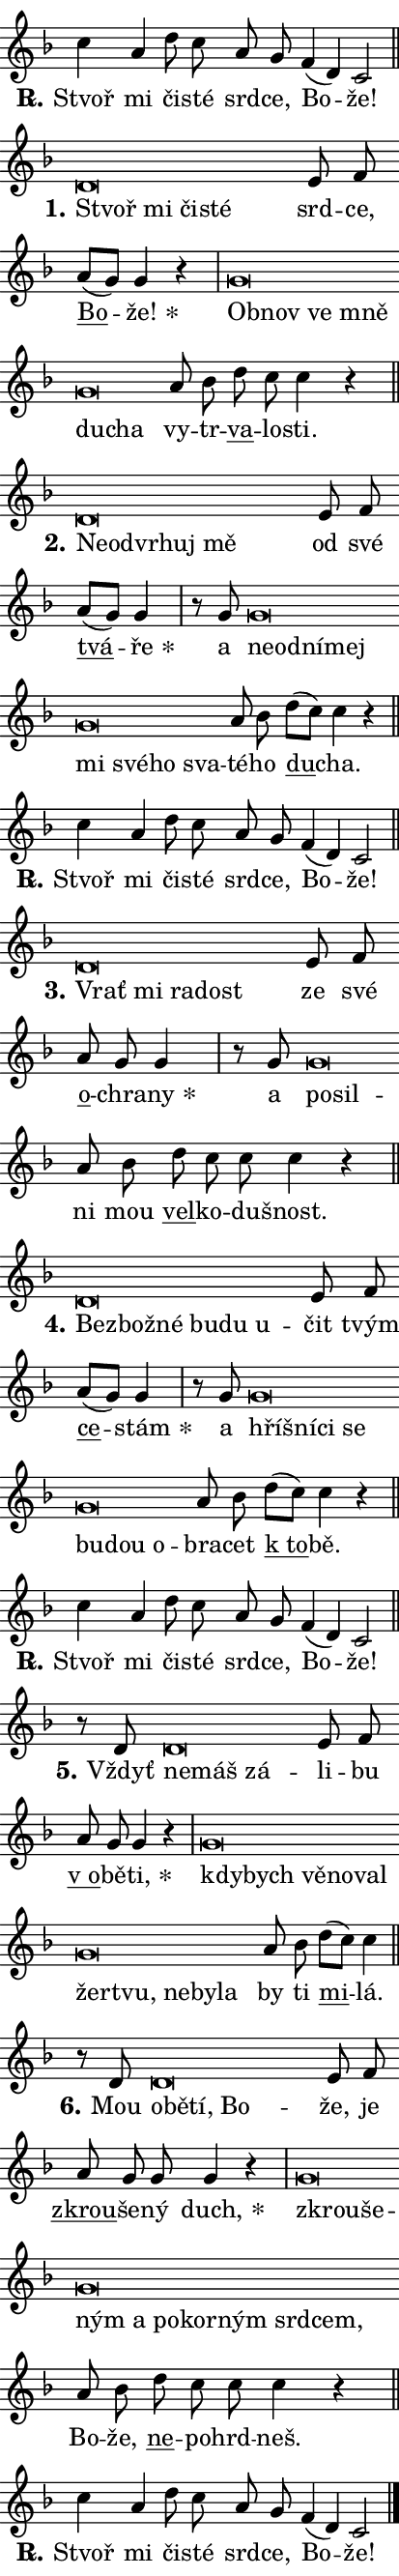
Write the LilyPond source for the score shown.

\version "2.22.1"
\header { tagline = "" }
\paper {
  indent = 0\cm
  top-margin = 0\cm
  right-margin = 0\cm
  bottom-margin = 0\cm
  left-margin = 0\cm
  paper-width = 7\cm
  page-breaking = #ly:one-page-breaking
  system-system-spacing.basic-distance = #11
  score-system-spacing.basic-distance = #11.3
  ragged-last = ##f
}


%% Author: Thomas Morley
%% https://lists.gnu.org/archive/html/lilypond-user/2020-05/msg00002.html
#(define (line-position grob)
"Returns position of @var[grob} in current system:
   @code{'start}, if at first time-step
   @code{'end}, if at last time-step
   @code{'middle} otherwise
"
  (let* ((col (ly:item-get-column grob))
         (ln (ly:grob-object col 'left-neighbor))
         (rn (ly:grob-object col 'right-neighbor))
         (col-to-check-left (if (ly:grob? ln) ln col))
         (col-to-check-right (if (ly:grob? rn) rn col))
         (break-dir-left
           (and
             (ly:grob-property col-to-check-left 'non-musical #f)
             (ly:item-break-dir col-to-check-left)))
         (break-dir-right
           (and
             (ly:grob-property col-to-check-right 'non-musical #f)
             (ly:item-break-dir col-to-check-right))))
        (cond ((eqv? 1 break-dir-left) 'start)
              ((eqv? -1 break-dir-right) 'end)
              (else 'middle))))

#(define (tranparent-at-line-position vctor)
  (lambda (grob)
  "Relying on @code{line-position} select the relevant enry from @var{vctor}.
Used to determine transparency,"
    (case (line-position grob)
      ((end) (not (vector-ref vctor 0)))
      ((middle) (not (vector-ref vctor 1)))
      ((start) (not (vector-ref vctor 2))))))

noteHeadBreakVisibility =
#(define-music-function (break-visibility)(vector?)
"Makes @code{NoteHead}s transparent relying on @var{break-visibility}"
#{
  \override NoteHead.transparent =
    #(tranparent-at-line-position break-visibility)
#})

#(define delete-ledgers-for-transparent-note-heads
  (lambda (grob)
    "Reads whether a @code{NoteHead} is transparent.
If so this @code{NoteHead} is removed from @code{'note-heads} from
@var{grob}, which is supposed to be @code{LedgerLineSpanner}.
As a result ledgers are not printed for this @code{NoteHead}"
    (let* ((nhds-array (ly:grob-object grob 'note-heads))
           (nhds-list
             (if (ly:grob-array? nhds-array)
                 (ly:grob-array->list nhds-array)
                 '()))
           ;; Relies on the transparent-property being done before
           ;; Staff.LedgerLineSpanner.after-line-breaking is executed.
           ;; This is fragile ...
           (to-keep
             (remove
               (lambda (nhd)
                 (ly:grob-property nhd 'transparent #f))
               nhds-list)))
      ;; TODO find a better method to iterate over grob-arrays, similiar
      ;; to filter/remove etc for lists
      ;; For now rebuilt from scratch
      (set! (ly:grob-object grob 'note-heads)  '())
      (for-each
        (lambda (nhd)
          (ly:pointer-group-interface::add-grob grob 'note-heads nhd))
        to-keep))))

hideNotes = {
  \noteHeadBreakVisibility #begin-of-line-visible
}
unHideNotes = {
  \noteHeadBreakVisibility #all-visible
}

% work-around for resetting accidentals
% https://lilypond.org/doc/v2.23/Documentation/notation/displaying-rhythms#unmetered-music
cadenzaMeasure = {
  \cadenzaOff
  \partial 1024 s1024
  \cadenzaOn
}

#(define-markup-command (accent layout props text) (markup?)
  "Underline accented syllable"
  (interpret-markup layout props
    #{\markup \override #'(offset . 4.3) \underline { #text }#}))

responsum = \markup \concat {
  "R" \hspace #-1.05 \path #0.1 #'((moveto 0 0.07) (lineto 0.9 0.8)) \hspace #0.05 "."
}

\layout {
    \context {
        \Staff
        \remove "Time_signature_engraver"
        \override LedgerLineSpanner.after-line-breaking = #delete-ledgers-for-transparent-note-heads
    }
    \context {
        \Voice {
            \override NoteHead.output-attributes = #'((class . "notehead"))
            \override Hairpin.height = #0.55
        }
    }
    \context {
        \Lyrics {
            \override StanzaNumber.output-attributes = #'((class . "stanzanumber"))
            \override LyricSpace.minimum-distance = #0.9
            \override LyricText.font-name = #"TeX Gyre Schola"
            \override LyricText.font-size = 1
            \override StanzaNumber.font-name = #"TeX Gyre Schola Bold"
            \override StanzaNumber.font-size = 1
        }
    }
}

% magnetic-lyrics.ily
%
%   written by
%     Jean Abou Samra <jean@abou-samra.fr>
%     Werner Lemberg <wl@gnu.org>
%
%   adapted by
%     Jiri Hon <jiri.hon@gmail.com>
%
% Version 2022-Apr-15

% https://www.mail-archive.com/lilypond-user@gnu.org/msg149350.html

#(define (Left_hyphen_pointer_engraver context)
   "Collect syllable-hyphen-syllable occurrences in lyrics and store
them in properties.  This engraver only looks to the left.  For
example, if the lyrics input is @code{foo -- bar}, it does the
following.

@itemize @bullet
@item
Set the @code{text} property of the @code{LyricHyphen} grob between
@q{foo} and @q{bar} to @code{foo}.

@item
Set the @code{left-hyphen} property of the @code{LyricText} grob with
text @q{foo} to the @code{LyricHyphen} grob between @q{foo} and
@q{bar}.
@end itemize

Use this auxiliary engraver in combination with the
@code{lyric-@/text::@/apply-@/magnetic-@/offset!} hook."
   (let ((hyphen #f)
         (text #f))
     (make-engraver
      (acknowledgers
       ((lyric-syllable-interface engraver grob source-engraver)
        (set! text grob)))
      (end-acknowledgers
       ((lyric-hyphen-interface engraver grob source-engraver)
        ;(when (not (grob::has-interface grob 'lyric-space-interface))
          (set! hyphen grob)));)
      ((stop-translation-timestep engraver)
       (when (and text hyphen)
         (ly:grob-set-object! text 'left-hyphen hyphen))
       (set! text #f)
       (set! hyphen #f)))))

#(define (lyric-text::apply-magnetic-offset! grob)
   "If the space between two syllables is less than the value in
property @code{LyricText@/.details@/.squash-threshold}, move the right
syllable to the left so that it gets concatenated with the left
syllable.

Use this function as a hook for
@code{LyricText@/.after-@/line-@/breaking} if the
@code{Left_@/hyphen_@/pointer_@/engraver} is active."
   (let ((hyphen (ly:grob-object grob 'left-hyphen #f)))
     (when hyphen
       (let ((left-text (ly:spanner-bound hyphen LEFT)))
         (when (grob::has-interface left-text 'lyric-syllable-interface)
           (let* ((common (ly:grob-common-refpoint grob left-text X))
                  (this-x-ext (ly:grob-extent grob common X))
                  (left-x-ext
                   (begin
                     ;; Trigger magnetism for left-text.
                     (ly:grob-property left-text 'after-line-breaking)
                     (ly:grob-extent left-text common X)))
                  ;; `delta` is the gap width between two syllables.
                  (delta (- (interval-start this-x-ext)
                            (interval-end left-x-ext)))
                  (details (ly:grob-property grob 'details))
                  (threshold (assoc-get 'squash-threshold details 0.2)))
             (when (< delta threshold)
               (let* (;; We have to manipulate the input text so that
                      ;; ligatures crossing syllable boundaries are not
                      ;; disabled.  For languages based on the Latin
                      ;; script this is essentially a beautification.
                      ;; However, for non-Western scripts it can be a
                      ;; necessity.
                      (lt (ly:grob-property left-text 'text))
                      (rt (ly:grob-property grob 'text))
                      (is-space (grob::has-interface hyphen 'lyric-space-interface))
                      (space (if is-space " " ""))
                      (space-markup (grob-interpret-markup grob " "))
                      (space-size (interval-length (ly:stencil-extent space-markup X)))
                      (extra-delta (if is-space space-size 0))
                      ;; Append new syllable.
                      (ltrt-space (if (and (string? lt) (string? rt))
                                (string-append lt space rt)
                                (make-concat-markup (list lt space rt))))
                      ;; Right-align `ltrt` to the right side.
                      (ltrt-space-markup (grob-interpret-markup
                               grob
                               (make-translate-markup
                                (cons (interval-length this-x-ext) 0)
                                (make-right-align-markup ltrt-space)))))
                 (begin
                   ;; Don't print `left-text`.
                   (ly:grob-set-property! left-text 'stencil #f)
                   ;; Set text and stencil (which holds all collected
                   ;; syllables so far) and shift it to the left.
                   (ly:grob-set-property! grob 'text ltrt-space)
                   (ly:grob-set-property! grob 'stencil ltrt-space-markup)
                   (ly:grob-translate-axis! grob (- (- delta extra-delta)) X))))))))))


#(define (lyric-hyphen::displace-bounds-first grob)
   ;; Make very sure this callback isn't triggered too early.
   (let ((left (ly:spanner-bound grob LEFT))
         (right (ly:spanner-bound grob RIGHT)))
     (ly:grob-property left 'after-line-breaking)
     (ly:grob-property right 'after-line-breaking)
     (ly:lyric-hyphen::print grob)))

squashThreshold = #0.4

\layout {
  \context {
    \Lyrics
    \consists #Left_hyphen_pointer_engraver
    \override LyricText.after-line-breaking =
      #lyric-text::apply-magnetic-offset!
    \override LyricHyphen.stencil = #lyric-hyphen::displace-bounds-first
    \override LyricText.details.squash-threshold = \squashThreshold
    \override LyricHyphen.minimum-distance = 0
    \override LyricHyphen.minimum-length = \squashThreshold
  }
}

squash = \override LyricText.details.squash-threshold = 9999
unSquash = \override LyricText.details.squash-threshold = \squashThreshold

left = \override LyricText.self-alignment-X = #LEFT
unLeft = \revert LyricText.self-alignment-X

starOffset = #(lambda (grob) 
                (let ((x_offset (ly:self-alignment-interface::aligned-on-x-parent grob)))
                  (if (= x_offset 0) 0 (+ x_offset 1.2))))

star = #(define-music-function (syllable)(string?)
"Append star separator at the end of a syllable"
#{
  \once \override LyricText.X-offset = #starOffset
  \lyricmode { \markup {
    #syllable
    \override #'((font-name . "TeX Gyre Schola Bold")) \hspace #0.2 \lower #0.65 \larger "*"
  } }
#})

starAccent = #(define-music-function (syllable)(string?)
"Append star separator at the end of a syllable and make accent"
#{
  \once \override LyricText.X-offset = #starOffset
  \lyricmode { \markup {
    \accent #syllable
    \override #'((font-name . "TeX Gyre Schola Bold")) \hspace #0.2 \lower #0.65 \larger "*"
  } }
#})

breath = #(define-music-function (syllable)(string?)
"Append breathing indicator at the end of a syllable"
#{
  \lyricmode { \markup { #syllable "+" } }
#})

optionalBreath = #(define-music-function (syllable)(string?)
"Append optional breathing indicator at the end of a syllable"
#{
  \lyricmode { \markup { #syllable "(+)" } }
#})


\score {
    <<
        \new Voice = "melody" { \cadenzaOn \key f \major \relative { c''4 a d8 c a g \bar "" f4( d) c2 \cadenzaMeasure \bar "||" \break } }
        \new Lyrics \lyricsto "melody" { \lyricmode { \set stanza = \responsum
Stvoř mi či -- sté srd -- ce, Bo -- že! } }
    >>
    \layout {}
}

\score {
    <<
        \new Voice = "melody" { \cadenzaOn \key f \major \relative { d'\breve*1/16 \hideNotes \breve*1/16 \bar "" \breve*1/16 \breve*1/16 \bar "" \unHideNotes e8 f \bar "" a[( g)] g4 r \cadenzaMeasure \bar "|" g\breve*1/16 \hideNotes \breve*1/16 \bar "" \breve*1/16 \bar "" \breve*1/16 \bar "" \breve*1/16 \breve*1/16 \bar "" \unHideNotes a8 bes \bar "" d c c4 r \cadenzaMeasure \bar "||" \break } }
        \new Lyrics \lyricsto "melody" { \lyricmode { \set stanza = "1."
\left Stvoř \squash mi či -- sté \unLeft \unSquash srd -- ce, \markup \accent Bo -- \star že! \left Ob -- \squash nov ve mně du -- cha \unLeft \unSquash vy -- tr -- \markup \accent va -- lo -- sti. } }
    >>
    \layout {}
}

\score {
    <<
        \new Voice = "melody" { \cadenzaOn \key f \major \relative { d'\breve*1/16 \hideNotes \breve*1/16 \bar "" \breve*1/16 \bar "" \breve*1/16 \breve*1/16 \bar "" \unHideNotes e8 f \bar "" a[( g)] g4 \cadenzaMeasure \bar "|" r8 g g\breve*1/16 \hideNotes \breve*1/16 \bar "" \breve*1/16 \bar "" \breve*1/16 \bar "" \breve*1/16 \bar "" \breve*1/16 \bar "" \breve*1/16 \breve*1/16 \bar "" \unHideNotes a8 bes \bar "" d[( c)] c4 r \cadenzaMeasure \bar "||" \break } }
        \new Lyrics \lyricsto "melody" { \lyricmode { \set stanza = "2."
\left Ne -- \squash od -- vr -- huj mě \unLeft \unSquash od své \markup \accent tvá -- \star ře a \left ne -- \squash od -- ní -- mej mi své -- ho sva -- \unLeft \unSquash té -- ho \markup \accent du -- cha. } }
    >>
    \layout {}
}

\score {
    <<
        \new Voice = "melody" { \cadenzaOn \key f \major \relative { c''4 a d8 c a g \bar "" f4( d) c2 \cadenzaMeasure \bar "||" \break } }
        \new Lyrics \lyricsto "melody" { \lyricmode { \set stanza = \responsum
Stvoř mi či -- sté srd -- ce, Bo -- že! } }
    >>
    \layout {}
}

\score {
    <<
        \new Voice = "melody" { \cadenzaOn \key f \major \relative { d'\breve*1/16 \hideNotes \breve*1/16 \bar "" \breve*1/16 \breve*1/16 \bar "" \unHideNotes e8 f \bar "" a g g4 \cadenzaMeasure \bar "|" r8 g g\breve*1/16 \hideNotes \breve*1/16 \bar "" \unHideNotes a8 bes \bar "" d c c c4 r \cadenzaMeasure \bar "||" \break } }
        \new Lyrics \lyricsto "melody" { \lyricmode { \set stanza = "3."
\left Vrať \squash mi ra -- dost \unLeft \unSquash ze své \markup \accent o -- chra -- \star ny a \left po -- \squash sil -- \unLeft \unSquash ni mou \markup \accent vel -- ko -- du -- šnost. } }
    >>
    \layout {}
}

\score {
    <<
        \new Voice = "melody" { \cadenzaOn \key f \major \relative { d'\breve*1/16 \hideNotes \breve*1/16 \bar "" \breve*1/16 \bar "" \breve*1/16 \bar "" \breve*1/16 \breve*1/16 \bar "" \unHideNotes e8 f \bar "" a[( g)] g4 \cadenzaMeasure \bar "|" r8 g g\breve*1/16 \hideNotes \breve*1/16 \bar "" \breve*1/16 \bar "" \breve*1/16 \bar "" \breve*1/16 \bar "" \breve*1/16 \breve*1/16 \bar "" \unHideNotes a8 bes \bar "" d[( c)] c4 r \cadenzaMeasure \bar "||" \break } }
        \new Lyrics \lyricsto "melody" { \lyricmode { \set stanza = "4."
\left Bez -- \squash bož -- né bu -- du u -- \unLeft \unSquash čit tvým \markup \accent ce -- \star stám a \left hří -- \squash šní -- ci se bu -- dou o -- \unLeft \unSquash bra -- cet \markup \accent "k to" -- bě. } }
    >>
    \layout {}
}

\score {
    <<
        \new Voice = "melody" { \cadenzaOn \key f \major \relative { c''4 a d8 c a g \bar "" f4( d) c2 \cadenzaMeasure \bar "||" \break } }
        \new Lyrics \lyricsto "melody" { \lyricmode { \set stanza = \responsum
Stvoř mi či -- sté srd -- ce, Bo -- že! } }
    >>
    \layout {}
}

\score {
    <<
        \new Voice = "melody" { \cadenzaOn \key f \major \relative { r8 d' d\breve*1/16 \hideNotes \breve*1/16 \breve*1/16 \bar "" \unHideNotes e8 f \bar "" a g g4 r \cadenzaMeasure \bar "|" g\breve*1/16 \hideNotes \breve*1/16 \bar "" \breve*1/16 \bar "" \breve*1/16 \bar "" \breve*1/16 \bar "" \breve*1/16 \bar "" \breve*1/16 \bar "" \breve*1/16 \bar "" \breve*1/16 \breve*1/16 \bar "" \unHideNotes a8 bes \bar "" d[( c)] c4 \cadenzaMeasure \bar "||" \break } }
        \new Lyrics \lyricsto "melody" { \lyricmode { \set stanza = "5."
Vždyť \left ne -- \squash máš zá -- \unLeft \unSquash li -- bu \markup \accent "v o" -- bě -- \star ti, \left kdy -- \squash bych vě -- no -- val žer -- tvu, ne -- by -- la \unLeft \unSquash by ti \markup \accent mi -- lá. } }
    >>
    \layout {}
}

\score {
    <<
        \new Voice = "melody" { \cadenzaOn \key f \major \relative { r8 d' d\breve*1/16 \hideNotes \breve*1/16 \bar "" \breve*1/16 \breve*1/16 \bar "" \unHideNotes e8 f \bar "" a g g g4 r \cadenzaMeasure \bar "|" g\breve*1/16 \hideNotes \breve*1/16 \bar "" \breve*1/16 \bar "" \breve*1/16 \bar "" \breve*1/16 \bar "" \breve*1/16 \bar "" \breve*1/16 \bar "" \breve*1/16 \breve*1/16 \bar "" \unHideNotes a8 bes \bar "" d c c c4 r \cadenzaMeasure \bar "||" \break } }
        \new Lyrics \lyricsto "melody" { \lyricmode { \set stanza = "6."
Mou \left o -- \squash bě -- tí, Bo -- \unLeft \unSquash že, je \markup \accent zkrou -- še -- ný \star duch, \left zkrou -- \squash še -- ným a po -- kor -- ným srd -- cem, \unLeft \unSquash Bo -- že, \markup \accent ne -- po -- hrd -- neš. } }
    >>
    \layout {}
}

\score {
    <<
        \new Voice = "melody" { \cadenzaOn \key f \major \relative { c''4 a d8 c a g \bar "" f4( d) c2 \cadenzaMeasure \bar "||" \break } \bar "|." }
        \new Lyrics \lyricsto "melody" { \lyricmode { \set stanza = \responsum
Stvoř mi či -- sté srd -- ce, Bo -- že! } }
    >>
    \layout {}
}
